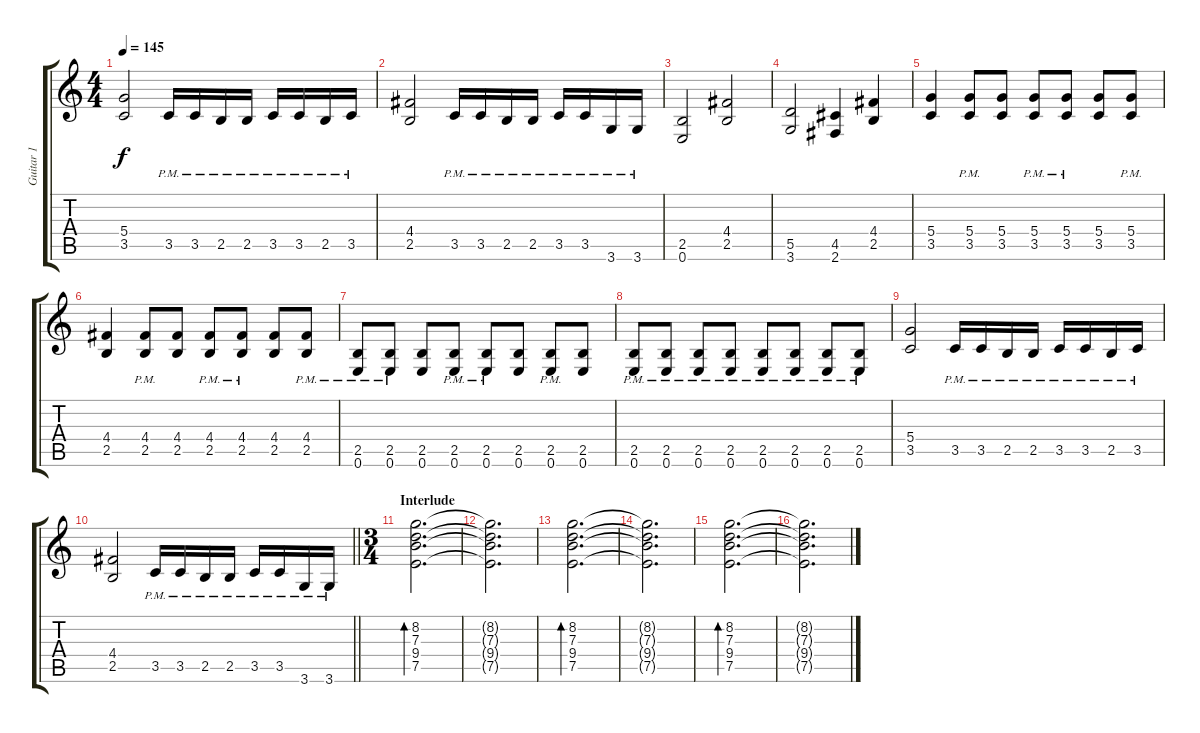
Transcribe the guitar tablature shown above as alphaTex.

\track ("Guitar 1" "Guitar 1") {instrument overdrivenguitar}
\staff {score tabs}
\tuning (E4 B3 G3 D3 A2 E2) {hide}
\ts (4 4)
\tempo 145
\clef g2
\ks c
(5.4 3.5).2{dy f} 3.5{pm}.16 3.5{pm}.16 2.5{pm}.16 2.5{pm}.16 3.5{pm}.16 3.5{pm}.16 2.5{pm}.16 3.5{pm}.16 |
(4.4 2.5).2 3.5{pm}.16 3.5{pm}.16 2.5{pm}.16 2.5{pm}.16 3.5{pm}.16 3.5{pm}.16 3.6{pm}.16 3.6{pm}.16 |
(2.5 0.6).2 (4.4 2.5).2 |
(5.5 3.6).2 (4.5 2.6).4 (4.4 2.5).4 |
(5.4 3.5).4 (5.4{pm} 3.5{pm}).8 (5.4 3.5).8 (5.4{pm} 3.5{pm}).8 (5.4{pm} 3.5{pm}).8 (5.4 3.5).8 (5.4{pm} 3.5{pm}).8 |
(4.4 2.5).4 (4.4{pm} 2.5{pm}).8 (4.4 2.5).8 (4.4{pm} 2.5{pm}).8 (4.4{pm} 2.5{pm}).8 (4.4 2.5).8 (4.4{pm} 2.5{pm}).8 |
(2.5{pm} 0.6{pm}).8 (2.5{pm} 0.6{pm}).8 (2.5 0.6).8 (2.5{pm} 0.6{pm}).8 (2.5{pm} 0.6{pm}).8 (2.5 0.6).8 (2.5{pm} 0.6{pm}).8 (2.5 0.6).8 |
(2.5{pm} 0.6{pm}).8 (2.5{pm} 0.6{pm}).8 (2.5{pm} 0.6{pm}).8 (2.5{pm} 0.6{pm}).8 (2.5{pm} 0.6{pm}).8 (2.5{pm} 0.6{pm}).8 (2.5{pm} 0.6{pm}).8 (2.5{pm} 0.6{pm}).8 |
(5.4 3.5).2 3.5{pm}.16 3.5{pm}.16 2.5{pm}.16 2.5{pm}.16 3.5{pm}.16 3.5{pm}.16 2.5{pm}.16 3.5{pm}.16 |
\barLineRight lightlight
(4.4 2.5).2 3.5{pm}.16 3.5{pm}.16 2.5{pm}.16 2.5{pm}.16 3.5{pm}.16 3.5{pm}.16 3.6{pm}.16 3.6{pm}.16 |
\ts (3 4)
\section ("" "Interlude")
(8.2 7.3 9.4 7.5).2{d bd 120} |
(8.2{t} 7.3{t} 9.4{t} 7.5{t}).2{d} |
(8.2 7.3 9.4 7.5).2{d bd 120} |
(8.2{t} 7.3{t} 9.4{t} 7.5{t}).2{d} |
(8.2 7.3 9.4 7.5).2{d bd 120} |
(8.2{t} 7.3{t} 9.4{t} 7.5{t}).2{d}
